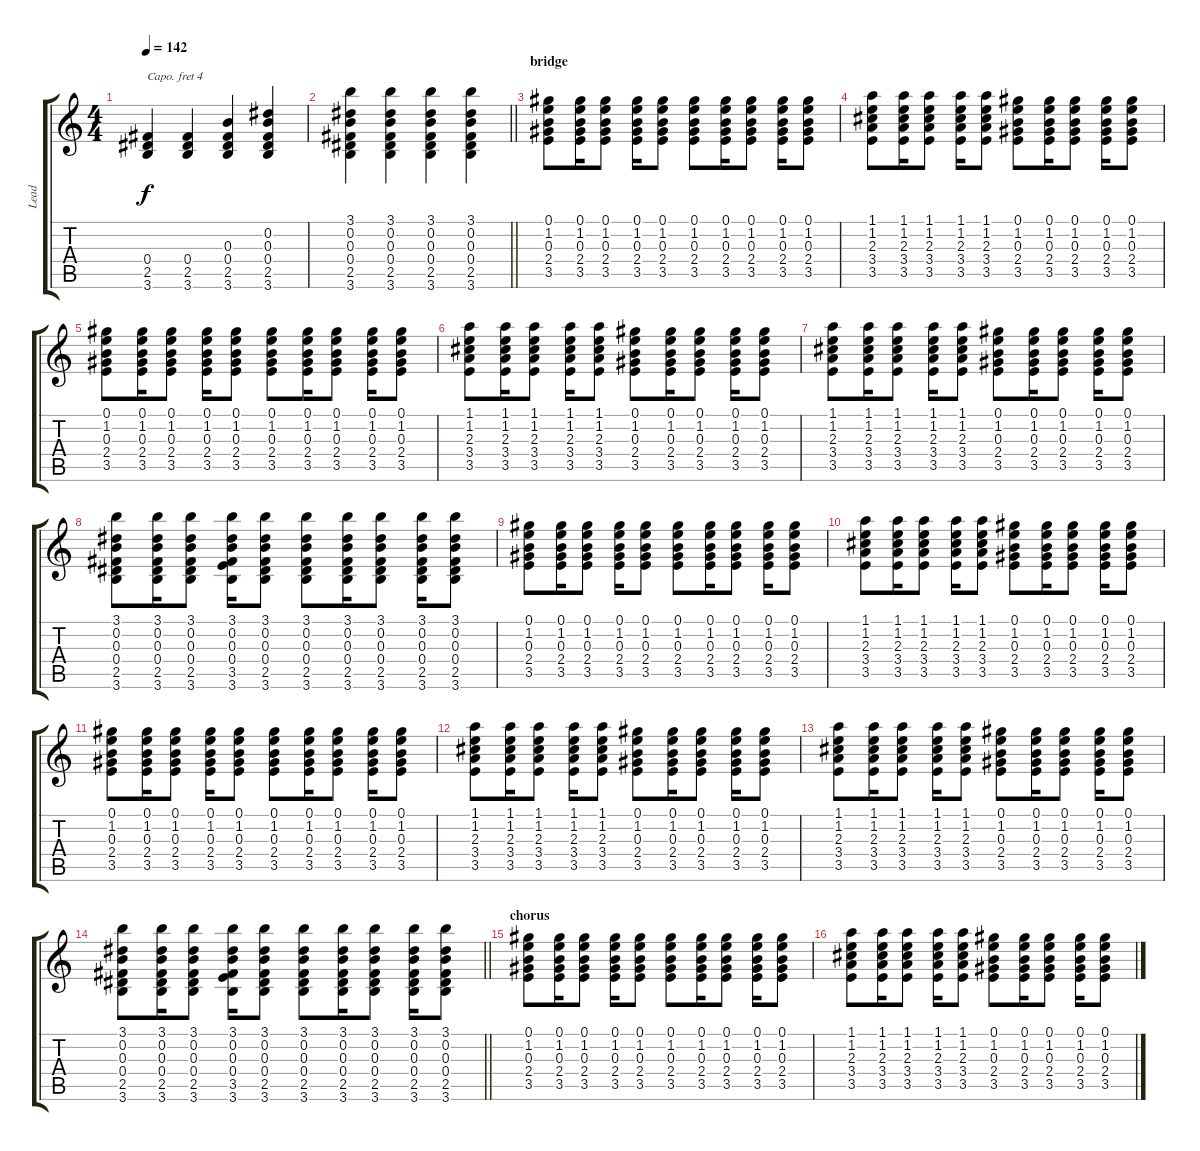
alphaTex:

\track ("Lead" "Lead") {instrument acousticguitarsteel}
\staff {score tabs}
\capo 4
\tuning (E4 B3 G3 D3 A2 E2) {hide}
\ts (4 4)
\tempo 142
\clef g2
\ks c
(0.4 2.5 3.6).4{dy f} (0.4 2.5 3.6).4 (0.3 0.4 2.5 3.6).4 (0.2 0.3 0.4 2.5 3.6).4 |
\barLineRight lightlight
(3.1 0.2 0.3 0.4 2.5 3.6).4 (3.1 0.2 0.3 0.4 2.5 3.6).4 (3.1 0.2 0.3 0.4 2.5 3.6).4 (3.1 0.2 0.3 0.4 2.5 3.6).4 |
\section ("" "bridge")
(0.1 1.2 0.3 2.4 3.5).8 (0.1 1.2 0.3 2.4 3.5).16 (0.1 1.2 0.3 2.4 3.5).8 (0.1 1.2 0.3 2.4 3.5).16 (0.1 1.2 0.3 2.4 3.5).8 (0.1 1.2 0.3 2.4 3.5).8 (0.1 1.2 0.3 2.4 3.5).16 (0.1 1.2 0.3 2.4 3.5).8 (0.1 1.2 0.3 2.4 3.5).16 (0.1 1.2 0.3 2.4 3.5).8 |
(1.1 1.2 2.3 3.4 3.5).8 (1.1 1.2 2.3 3.4 3.5).16 (1.1 1.2 2.3 3.4 3.5).8 (1.1 1.2 2.3 3.4 3.5).16 (1.1 1.2 2.3 3.4 3.5).8 (0.1 1.2 0.3 2.4 3.5).8 (0.1 1.2 0.3 2.4 3.5).16 (0.1 1.2 0.3 2.4 3.5).8 (0.1 1.2 0.3 2.4 3.5).16 (0.1 1.2 0.3 2.4 3.5).8 |
(0.1 1.2 0.3 2.4 3.5).8 (0.1 1.2 0.3 2.4 3.5).16 (0.1 1.2 0.3 2.4 3.5).8 (0.1 1.2 0.3 2.4 3.5).16 (0.1 1.2 0.3 2.4 3.5).8 (0.1 1.2 0.3 2.4 3.5).8 (0.1 1.2 0.3 2.4 3.5).16 (0.1 1.2 0.3 2.4 3.5).8 (0.1 1.2 0.3 2.4 3.5).16 (0.1 1.2 0.3 2.4 3.5).8 |
(1.1 1.2 2.3 3.4 3.5).8 (1.1 1.2 2.3 3.4 3.5).16 (1.1 1.2 2.3 3.4 3.5).8 (1.1 1.2 2.3 3.4 3.5).16 (1.1 1.2 2.3 3.4 3.5).8 (0.1 1.2 0.3 2.4 3.5).8 (0.1 1.2 0.3 2.4 3.5).16 (0.1 1.2 0.3 2.4 3.5).8 (0.1 1.2 0.3 2.4 3.5).16 (0.1 1.2 0.3 2.4 3.5).8 |
(1.1 1.2 2.3 3.4 3.5).8 (1.1 1.2 2.3 3.4 3.5).16 (1.1 1.2 2.3 3.4 3.5).8 (1.1 1.2 2.3 3.4 3.5).16 (1.1 1.2 2.3 3.4 3.5).8 (0.1 1.2 0.3 2.4 3.5).8 (0.1 1.2 0.3 2.4 3.5).16 (0.1 1.2 0.3 2.4 3.5).8 (0.1 1.2 0.3 2.4 3.5).16 (0.1 1.2 0.3 2.4 3.5).8 |
(3.1 0.2 0.3 0.4 2.5 3.6).8 (3.1 0.2 0.3 0.4 2.5 3.6).16 (3.1 0.2 0.3 0.4 2.5 3.6).8 (3.1 0.2 0.3 0.4 3.5 3.6).16 (3.1 0.2 0.3 0.4 2.5 3.6).8 (3.1 0.2 0.3 0.4 2.5 3.6).8 (3.1 0.2 0.3 0.4 2.5 3.6).16 (3.1 0.2 0.3 0.4 2.5 3.6).8 (3.1 0.2 0.3 0.4 2.5 3.6).16 (3.1 0.2 0.3 0.4 2.5 3.6).8 |
(0.1 1.2 0.3 2.4 3.5).8 (0.1 1.2 0.3 2.4 3.5).16 (0.1 1.2 0.3 2.4 3.5).8 (0.1 1.2 0.3 2.4 3.5).16 (0.1 1.2 0.3 2.4 3.5).8 (0.1 1.2 0.3 2.4 3.5).8 (0.1 1.2 0.3 2.4 3.5).16 (0.1 1.2 0.3 2.4 3.5).8 (0.1 1.2 0.3 2.4 3.5).16 (0.1 1.2 0.3 2.4 3.5).8 |
(1.1 1.2 2.3 3.4 3.5).8 (1.1 1.2 2.3 3.4 3.5).16 (1.1 1.2 2.3 3.4 3.5).8 (1.1 1.2 2.3 3.4 3.5).16 (1.1 1.2 2.3 3.4 3.5).8 (0.1 1.2 0.3 2.4 3.5).8 (0.1 1.2 0.3 2.4 3.5).16 (0.1 1.2 0.3 2.4 3.5).8 (0.1 1.2 0.3 2.4 3.5).16 (0.1 1.2 0.3 2.4 3.5).8 |
(0.1 1.2 0.3 2.4 3.5).8 (0.1 1.2 0.3 2.4 3.5).16 (0.1 1.2 0.3 2.4 3.5).8 (0.1 1.2 0.3 2.4 3.5).16 (0.1 1.2 0.3 2.4 3.5).8 (0.1 1.2 0.3 2.4 3.5).8 (0.1 1.2 0.3 2.4 3.5).16 (0.1 1.2 0.3 2.4 3.5).8 (0.1 1.2 0.3 2.4 3.5).16 (0.1 1.2 0.3 2.4 3.5).8 |
(1.1 1.2 2.3 3.4 3.5).8 (1.1 1.2 2.3 3.4 3.5).16 (1.1 1.2 2.3 3.4 3.5).8 (1.1 1.2 2.3 3.4 3.5).16 (1.1 1.2 2.3 3.4 3.5).8 (0.1 1.2 0.3 2.4 3.5).8 (0.1 1.2 0.3 2.4 3.5).16 (0.1 1.2 0.3 2.4 3.5).8 (0.1 1.2 0.3 2.4 3.5).16 (0.1 1.2 0.3 2.4 3.5).8 |
(1.1 1.2 2.3 3.4 3.5).8 (1.1 1.2 2.3 3.4 3.5).16 (1.1 1.2 2.3 3.4 3.5).8 (1.1 1.2 2.3 3.4 3.5).16 (1.1 1.2 2.3 3.4 3.5).8 (0.1 1.2 0.3 2.4 3.5).8 (0.1 1.2 0.3 2.4 3.5).16 (0.1 1.2 0.3 2.4 3.5).8 (0.1 1.2 0.3 2.4 3.5).16 (0.1 1.2 0.3 2.4 3.5).8 |
\barLineRight lightlight
(3.1 0.2 0.3 0.4 2.5 3.6).8 (3.1 0.2 0.3 0.4 2.5 3.6).16 (3.1 0.2 0.3 0.4 2.5 3.6).8 (3.1 0.2 0.3 0.4 3.5 3.6).16 (3.1 0.2 0.3 0.4 2.5 3.6).8 (3.1 0.2 0.3 0.4 2.5 3.6).8 (3.1 0.2 0.3 0.4 2.5 3.6).16 (3.1 0.2 0.3 0.4 2.5 3.6).8 (3.1 0.2 0.3 0.4 2.5 3.6).16 (3.1 0.2 0.3 0.4 2.5 3.6).8 |
\section ("" "chorus")
(0.1 1.2 0.3 2.4 3.5).8 (0.1 1.2 0.3 2.4 3.5).16 (0.1 1.2 0.3 2.4 3.5).8 (0.1 1.2 0.3 2.4 3.5).16 (0.1 1.2 0.3 2.4 3.5).8 (0.1 1.2 0.3 2.4 3.5).8 (0.1 1.2 0.3 2.4 3.5).16 (0.1 1.2 0.3 2.4 3.5).8 (0.1 1.2 0.3 2.4 3.5).16 (0.1 1.2 0.3 2.4 3.5).8 |
(1.1 1.2 2.3 3.4 3.5).8 (1.1 1.2 2.3 3.4 3.5).16 (1.1 1.2 2.3 3.4 3.5).8 (1.1 1.2 2.3 3.4 3.5).16 (1.1 1.2 2.3 3.4 3.5).8 (0.1 1.2 0.3 2.4 3.5).8 (0.1 1.2 0.3 2.4 3.5).16 (0.1 1.2 0.3 2.4 3.5).8 (0.1 1.2 0.3 2.4 3.5).16 (0.1 1.2 0.3 2.4 3.5).8
